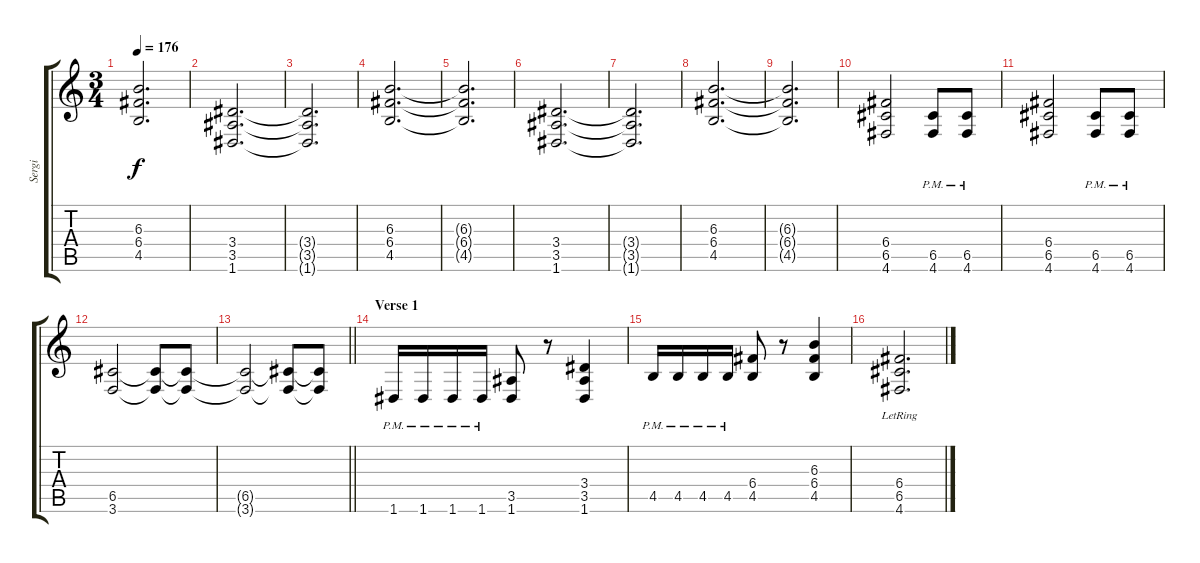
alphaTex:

\track ("Sergi" "Sergi") {instrument distortionguitar}
\staff {score tabs}
\tuning (D4 A3 F3 C3 G2 D2) {hide}
\ts (3 4)
\tempo 176
\clef g2
\ks c
(6.3{t} 6.4{t} 4.5{t}).2{d dy f} |
(3.4 3.5 1.6).2{d} |
(3.4{t} 3.5{t} 1.6{t}).2{d} |
(6.3 6.4 4.5).2{d} |
(6.3{t} 6.4{t} 4.5{t}).2{d} |
(3.4 3.5 1.6).2{d} |
(3.4{t} 3.5{t} 1.6{t}).2{d} |
(6.3 6.4 4.5).2{d} |
(6.3{t} 6.4{t} 4.5{t}).2{d} |
(6.4 6.5 4.6).2 (6.5{pm} 4.6{pm}).8 (6.5{pm} 4.6{pm}).8 |
(6.4 6.5 4.6).2 (6.5{pm} 4.6{pm}).8 (6.5{pm} 4.6{pm}).8 |
(6.5 3.6).2 (6.5{t} 3.6{t}).8 (6.5{t} 3.6{t}).8 |
\barLineRight lightlight
(6.5{t} 3.6{t}).2 (6.5{t} 3.6{t}).8 (6.5{t} 3.6{t}).8 |
\section ("" "Verse 1")
1.6{pm}.16 1.6{pm}.16 1.6{pm}.16 1.6{pm}.16 (3.5 1.6).8 r.8 (3.4 3.5 1.6).4 |
4.5{pm}.16 4.5{pm}.16 4.5{pm}.16 4.5{pm}.16 (6.4 4.5).8 r.8 (6.3 6.4 4.5).4 |
(6.4{lr} 6.5{lr} 4.6{lr}).2{d}
